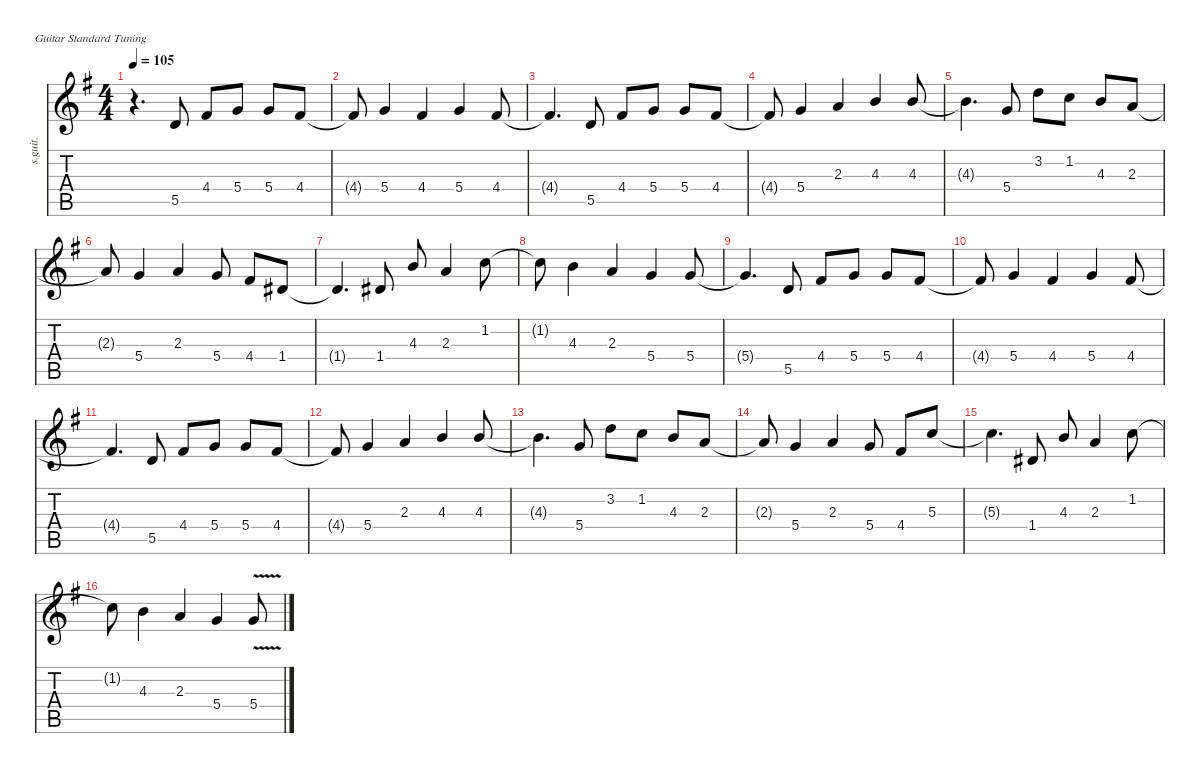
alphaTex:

\defaultSystemsLayout 4
\hideDynamics
\bracketExtendMode nobrackets
\track ("Steel Guitar" "s.guit.") {instrument acousticguitarsteel}
\staff {score tabs}
\tuning (E4 B3 G3 D3 A2 E2)
\ts (4 4)
\tempo 105
\clef g2
\ks g
r.4{d dy mf instrument acousticguitarsteel beam Down} 5.5{acc forcenatural}.8{beam Up} 4.4{acc #}.8{beam Up} 5.4{acc forcenatural}.8{beam Up} 5.4{acc forcenatural}.8{beam Up} 4.4{acc #}.8{beam Up} |
4.4{t acc #}.8{beam Up} 5.4{acc forcenatural}.4{beam Up} 4.4{acc #}.4{beam Up} 5.4{acc forcenatural}.4{beam Up} 4.4{acc #}.8{beam Up} |
4.4{t acc #}.4{d beam Up} 5.5{acc forcenatural}.8{beam Up} 4.4{acc #}.8{beam Up} 5.4{acc forcenatural}.8{beam Up} 5.4{acc forcenatural}.8{beam Up} 4.4{acc #}.8{beam Up} |
4.4{t acc #}.8{beam Up} 5.4{acc forcenatural}.4{beam Up} 2.3{acc forcenatural}.4{beam Up} 4.3{acc forcenatural}.4{beam Up} 4.3{acc forcenatural}.8{beam Up} |
4.3{t acc forcenatural}.4{d beam Down} 5.4{acc forcenatural}.8{beam Up} 3.2{acc forcenatural}.8{beam Down} 1.2{acc forcenatural}.8{beam Down} 4.3{acc forcenatural}.8{beam Up} 2.3{acc forcenatural}.8{beam Up} |
2.3{t acc forcenatural}.8{beam Up} 5.4{acc forcenatural}.4{beam Up} 2.3{acc forcenatural}.4{beam Up} 5.4{acc forcenatural}.8{beam Up} 4.4{acc #}.8{beam Up} 1.4{acc #}.8{beam Up} |
1.4{t acc #}.4{d beam Up} 1.4{acc #}.8{beam Up} 4.3{acc forcenatural}.8{beam Up} 2.3{acc forcenatural}.4{beam Up} 1.2{acc forcenatural}.8{beam Down} |
1.2{t acc forcenatural}.8{beam Down} 4.3{acc forcenatural}.4{beam Down} 2.3{acc forcenatural}.4{beam Up} 5.4{acc forcenatural}.4{beam Up} 5.4{acc forcenatural}.8{beam Up} |
5.4{t acc forcenatural}.4{d beam Up} 5.5{acc forcenatural}.8{beam Up} 4.4{acc #}.8{beam Up} 5.4{acc forcenatural}.8{beam Up} 5.4{acc forcenatural}.8{beam Up} 4.4{acc #}.8{beam Up} |
4.4{t acc #}.8{beam Up} 5.4{acc forcenatural}.4{beam Up} 4.4{acc #}.4{beam Up} 5.4{acc forcenatural}.4{beam Up} 4.4{acc #}.8{beam Up} |
4.4{t acc #}.4{d beam Up} 5.5{acc forcenatural}.8{beam Up} 4.4{acc #}.8{beam Up} 5.4{acc forcenatural}.8{beam Up} 5.4{acc forcenatural}.8{beam Up} 4.4{acc #}.8{beam Up} |
4.4{t acc #}.8{beam Up} 5.4{acc forcenatural}.4{beam Up} 2.3{acc forcenatural}.4{beam Up} 4.3{acc forcenatural}.4{beam Up} 4.3{acc forcenatural}.8{beam Up} |
4.3{t acc forcenatural}.4{d beam Down} 5.4{acc forcenatural}.8{beam Up} 3.2{acc forcenatural}.8{beam Down} 1.2{acc forcenatural}.8{beam Down} 4.3{acc forcenatural}.8{beam Up} 2.3{acc forcenatural}.8{beam Up} |
2.3{t acc forcenatural}.8{beam Up} 5.4{acc forcenatural}.4{beam Up} 2.3{acc forcenatural}.4{beam Up} 5.4{acc forcenatural}.8{beam Up} 4.4{acc #}.8{beam Up} 5.3{acc forcenatural}.8{beam Up} |
5.3{t acc forcenatural}.4{d beam Down} 1.4{acc #}.8{beam Up} 4.3{acc forcenatural}.8{beam Up} 2.3{acc forcenatural}.4{beam Up} 1.2{acc forcenatural}.8{beam Down} |
1.2{t acc forcenatural}.8{beam Down} 4.3{acc forcenatural}.4{beam Down} 2.3{acc forcenatural}.4{beam Up} 5.4{acc forcenatural}.4{beam Up} 5.4{v acc forcenatural}.8{beam Up}
